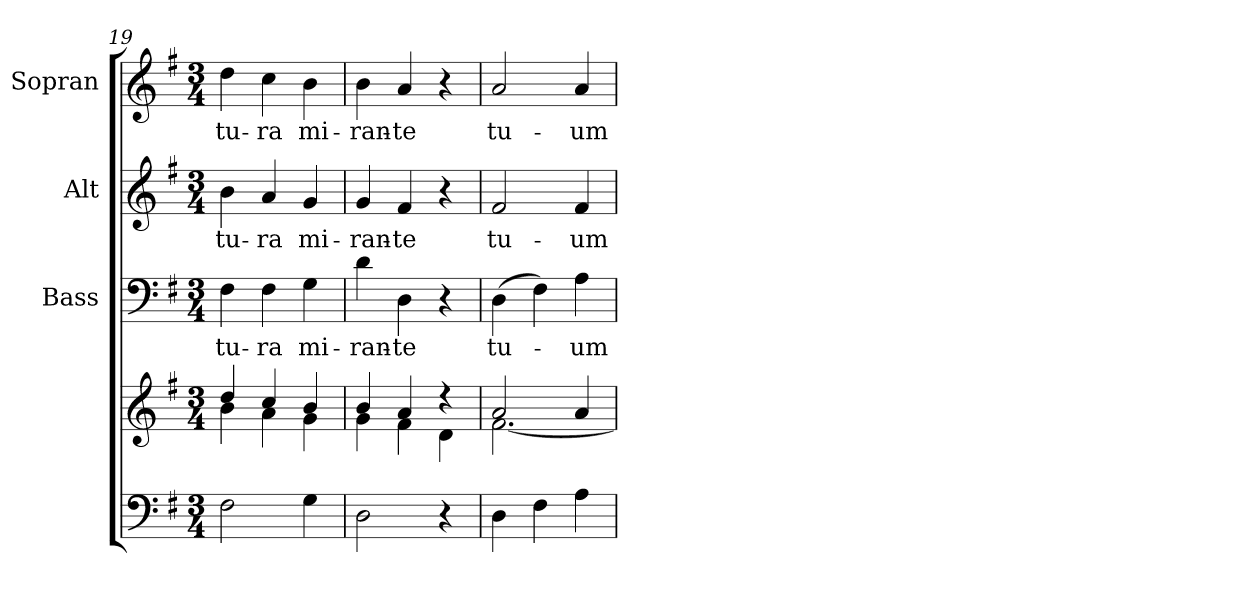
**kern	**kern	**kern	**text	**kern	**text	**kern	**text
*part4	*part4	*part3	*part3	*part2	*part2	*part1	*part1
*staff5	*staff4	*staff3	*staff3	*staff2	*staff2	*staff1	*staff1
*	*	*I"Bass	*	*I"Alt	*	*I"Sopran	*
*	*	*I'B.	*	*I'A.	*	*I'S.	*
!!LO:LB:g=z
*clefF4	*clefG2	*clefF4	*	*clefG2	*	*clefG2	*
*k[f#]	*k[f#]	*k[f#]	*	*k[f#]	*	*k[f#]	*
*G:	*G:	*G:	*	*G:	*	*G:	*
*M3/4	*M3/4	*M3/4	*	*M3/4	*	*M3/4	*
=19	=19	=19	=19	=19	=19	=19	=19
*	*^	*	*	*	*	*	*
!	!	!	!	!LO:LY:b	!	!LO:LY:b	!	!LO:LY:b
2F#\	4dd/	4b\	4F#\	-tu-	4b\	-tu-	4dd\	-tu-
!	!	!	!	!LO:LY:b	!	!LO:LY:b	!	!LO:LY:b
.	4cc/	4a\	4F#\	-ra	4a/	-ra	4cc\	-ra
!	!	!	!	!LO:LY:b	!	!LO:LY:b	!	!LO:LY:b
4G\	4b/	4g\	4G\	mi-	4g/	mi-	4b\	mi-
=20	=20	=20	=20	=20	=20	=20	=20	=20
!	!	!	!	!LO:LY:b	!	!LO:LY:b	!	!LO:LY:b
2D\	4b/	4g\	4d\	-ran-	4g/	-ran-	4b\	-ran-
!	!	!	!	!LO:LY:b	!	!LO:LY:b	!	!LO:LY:b
.	4a/	4f#\	4D\	-te	4f#/	-te	4a/	-te
4r	4r	4d\	4r	.	4r	.	4r	.
=21	=21	=21	=21	=21	=21	=21	=21	=21
!	!	!	!	!LO:LY:b	!	!LO:LY:b	!	!LO:LY:b
4D\	2a/	[<2.f#\	(>4D\	tu-	2f#/	tu-	2a/	tu-
4F#\	.	.	4F#\)	.	.	.	.	.
!	!	!	!	!LO:LY:b	!	!LO:LY:b	!	!LO:LY:b
4A\	4a/	.	4A\	-um	4f#/	-um	4a/	-um
*	*v	*v	*	*	*	*	*	*
=	=	=	=	=	=	=	=
*-	*-	*-	*-	*-	*-	*-	*-
